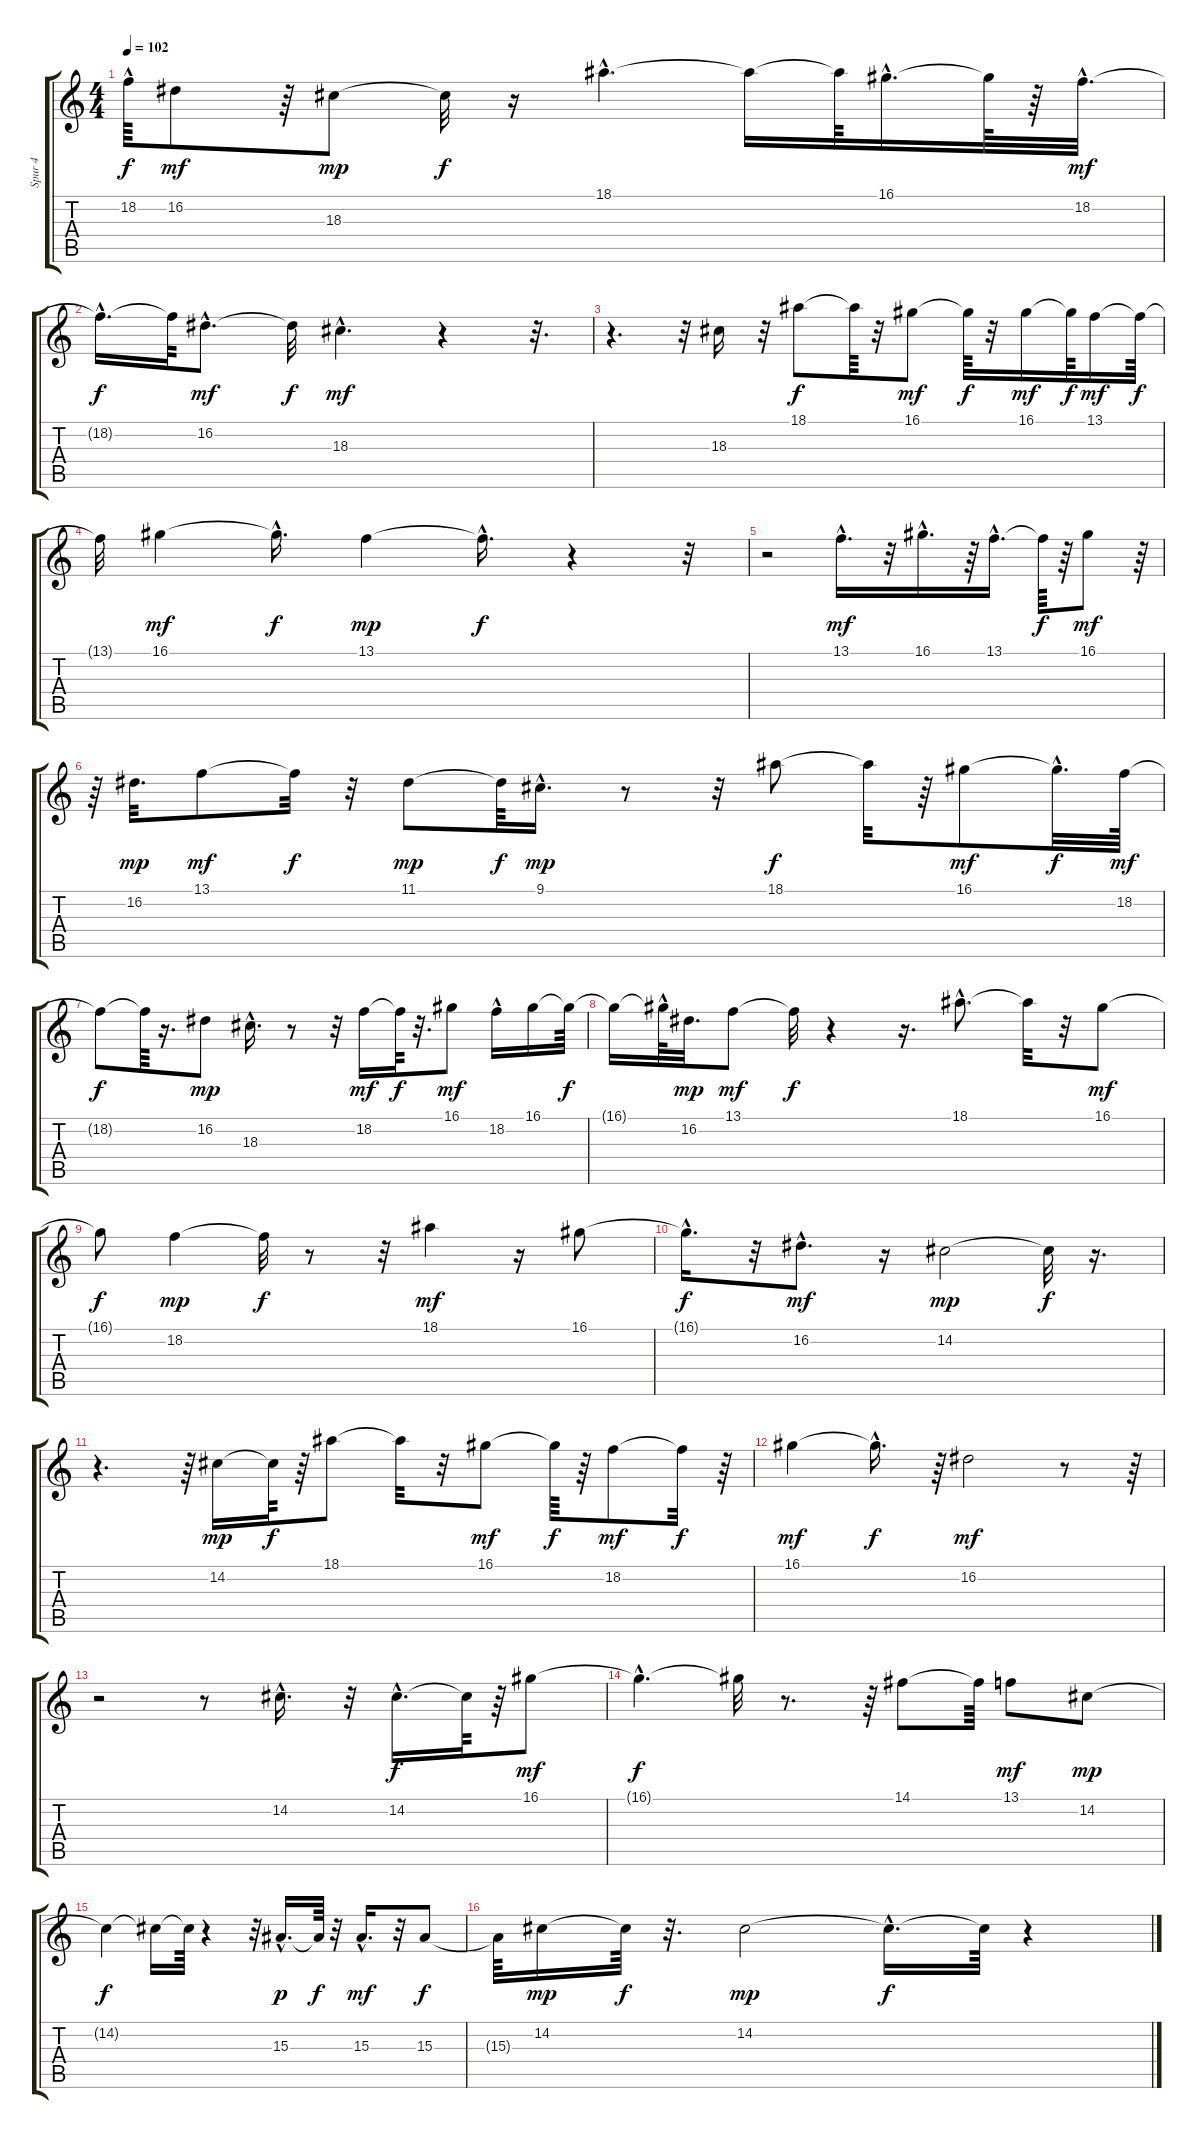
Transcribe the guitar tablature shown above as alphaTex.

\track ("Spur 4" "Spur 4") {instrument fx8scifi}
\staff {score tabs}
\tuning (E4 B3 G3 D3 A2 E2) {hide}
\ts (4 4)
\tempo 102
\clef g2
\ks c
18.2{hac t}.64{dy f} 16.2.8{dy mf} r.64 18.3.8{dy mp} 18.3{t}.32{dy f} r.16 18.1{hac}.4{d} 18.1{t}.16 18.1{t}.64 16.1{hac}.16{d} 16.1{t}.64 r.64 18.2{hac}.32{d dy mf} |
18.2{hac t}.16{d dy f} 18.2{t}.64 16.2{hac}.8{d dy mf} 16.2{t}.32{dy f} 18.3{hac}.4{d dy mf} r.4 r.32{d} |
r.4{d} r.32 18.3.16 r.32 18.1.8{dy f} 18.1{t}.64 r.32 16.1.8{dy mf} 16.1{t}.64{dy f} r.32 16.1.16{dy mf} 16.1{t}.64{dy f} 13.1.16{dy mf} 13.1{t}.64{dy f} |
13.1{t}.32 16.1.4{dy mf} 16.1{hac t}.16{d dy f} 13.1.4{dy mp} 13.1{hac t}.16{d dy f} r.4 r.32 |
r.2 13.1{hac}.16{d dy mf} r.32 16.1{hac}.16{d} r.64 13.1{hac}.16{d} 13.1{t}.64{dy f} r.64 16.1.8{dy mf} r.64 |
r.64 16.2.32{d dy mp} 13.1.8{dy mf} 13.1{t}.32{dy f} r.32 11.1.8{dy mp} 11.1{t}.64{dy f} 9.1{hac}.16{d dy mp} r.8 r.32 18.1.8{dy f} 18.1{t}.32 r.64 16.1.8{dy mf} 16.1{hac t}.32{d dy f} 18.2.64{dy mf} |
18.2{t}.8{dy f} 18.2{t}.64 r.16{d} 16.2.8{dy mp} 18.3{hac}.16{d} r.8 r.32 18.2.16{dy mf} 18.2{t}.64{dy f} r.32{d} 16.1.8{dy mf} 18.2{hac}.16 16.1.16 16.1{t}.64{dy f} |
16.1{t}.16 16.1{hac t}.64 16.2.32{d dy mp} 13.1.8{dy mf} 13.1{t}.32{dy f} r.4 r.16{d} 18.1{hac}.8{d} 18.1{t}.32 r.32 16.1.8{dy mf} |
16.1{t}.8{dy f} 18.2.4{dy mp} 18.2{t}.32{dy f} r.8 r.32 18.1.4{dy mf} r.16 16.1.8 |
16.1{hac t}.16{d dy f} r.32 16.2{hac}.8{d dy mf} r.16 14.2.2{dy mp} 14.2{t}.32{dy f} r.16{d} |
r.4{d} r.64 14.2.16{dy mp} 14.2{t}.64{dy f} r.64 18.1.8 18.1{t}.32 r.32 16.1.8{dy mf} 16.1{t}.64{dy f} r.64 18.2.8{dy mf} 18.2{t}.32{dy f} r.64 |
16.1.4{dy mf} 16.1{hac t}.16{d dy f} r.64 16.2.2{dy mf} r.8 r.64 |
r.2 r.8 14.2{hac}.16{d} r.32 14.2{hac}.16{d dy f} 14.2{t}.64 r.64 16.1.8{dy mf} |
16.1{hac t}.4{d dy f} 16.1{t}.32 r.8{d} r.64 14.1.8 14.1{t}.64 13.1.8{dy mf} 14.2.8{dy mp} |
14.2{t}.4{dy f} 14.2{t}.16 14.2{t}.64 r.4 r.32 15.3{hac}.16{d dy p} 15.3{t}.64{dy f} r.32 15.3{hac}.16{d dy mf} r.32 15.3.8{dy f} |
15.3{t}.64 14.2.16{dy mp} 14.2{t}.64{dy f} r.32{d} 14.2.2{dy mp} 14.2{hac t}.16{d dy f} 14.2{t}.64 r.4
